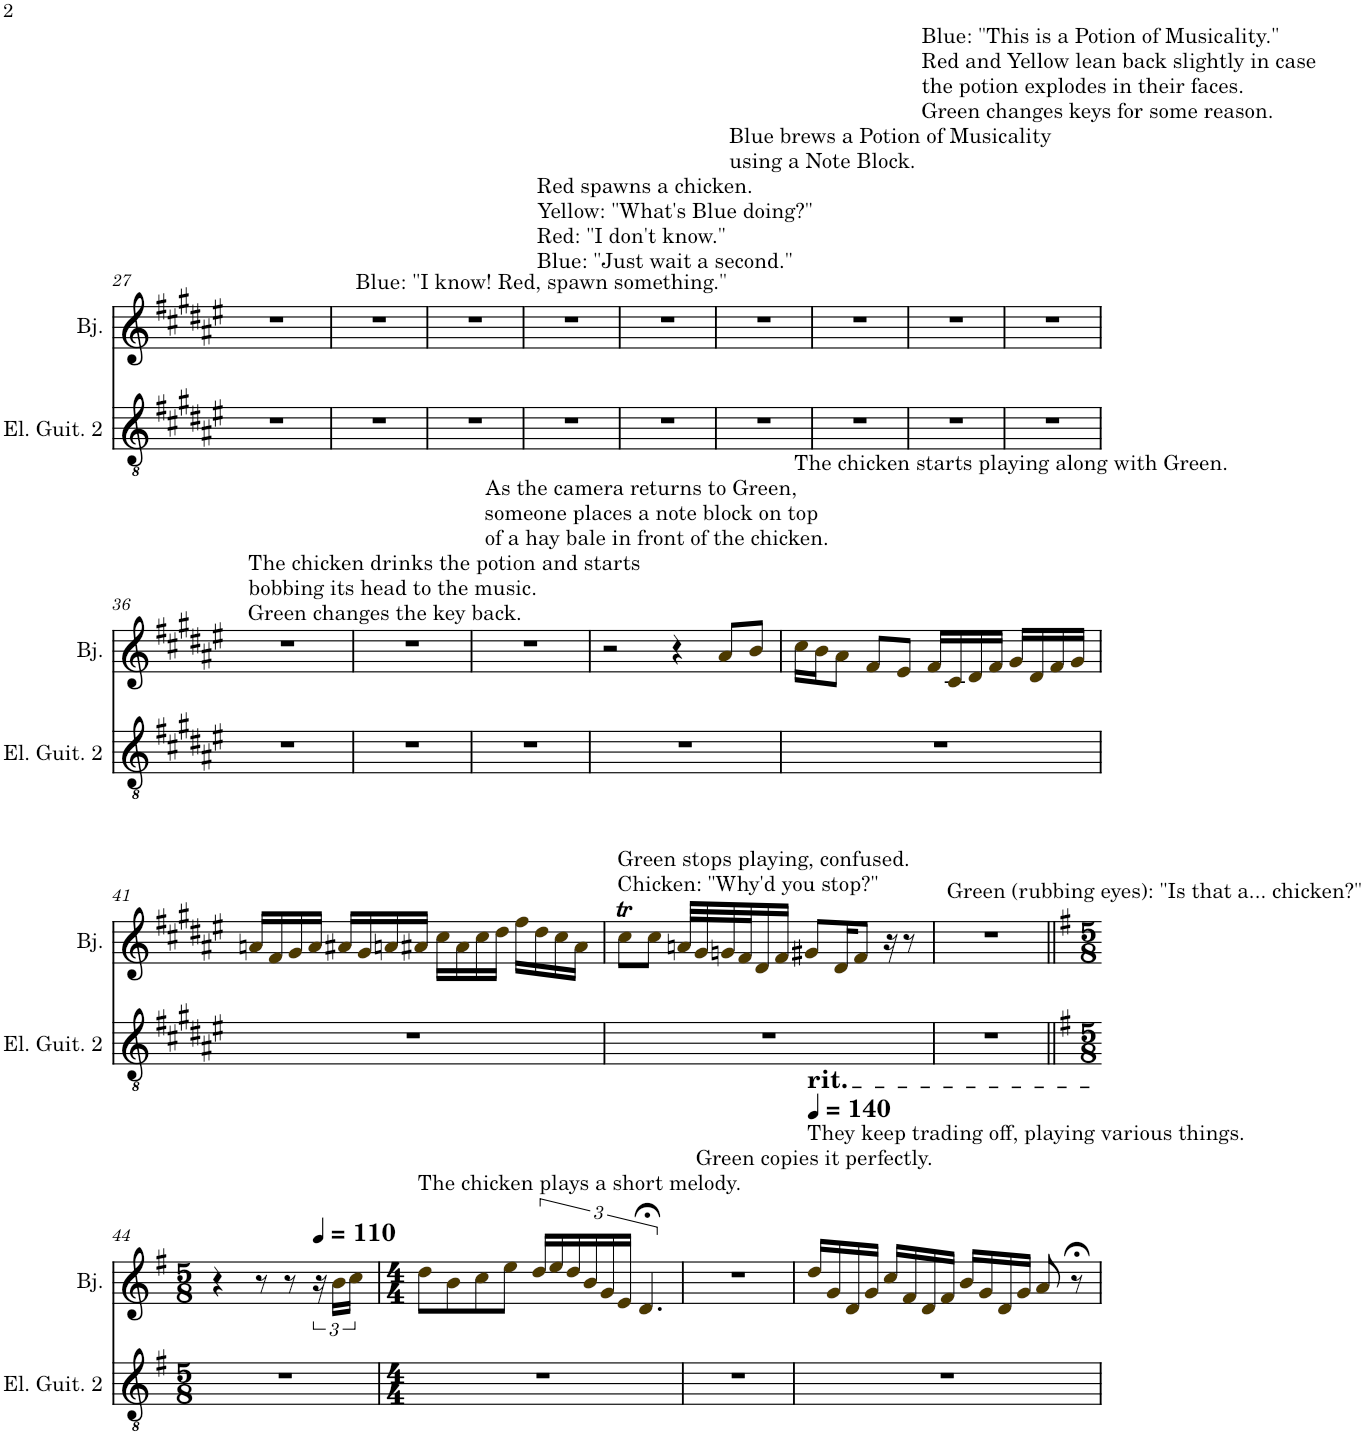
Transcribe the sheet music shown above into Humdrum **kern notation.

**kern	**kern
*part2	*part1
*staff2	*staff1
*I"Electric Guitar 2	*I"Banjo
*I'El. Guit. 2	*I'Bj.
!!LO:PB:g=z
*clefGv2	*clefG2
*k[f#c#g#d#a#e#]	*k[f#c#g#d#a#e#]
*M4/4	*M4/4
=27	=27
1r	1r
=28	=28
!	!LO:TX:a:t=Blue&colon; "I know! Red, spawn something."
1r	1r
=29	=29
1r	1r
=30	=30
!	!LO:TX:a:t=Red spawns a chicken.
!	!LO:TX:a:t=Yellow&colon; "What's Blue doing?"
!	!LO:TX:a:t=Red&colon; "I don't know."
!	!LO:TX:a:t=Blue&colon; "Just wait a second."
1r	1r
=31	=31
1r	1r
=32	=32
!	!LO:TX:a:t=Blue brews a Potion of Musicality
!	!LO:TX:a:t=using a Note Block.
1r	1r
=33	=33
1r	1r
=34	=34
!	!LO:TX:a:t=Blue&colon; "This is a Potion of Musicality."
!	!LO:TX:a:t=Red and Yellow lean back slightly in case
!	!LO:TX:a:t=the potion explodes in their faces.
!	!LO:TX:a:t=Green changes keys for some reason.
1r	1r
=35	=35
1r	1r
!!LO:LB:g=z
=36	=36
!	!LO:TX:a:t=The chicken drinks the potion and starts
!	!LO:TX:a:t=bobbing its head to the music.
!	!LO:TX:a:t=Green changes the key back.
1r	1r
=37	=37
1r	1r
=38	=38
!	!LO:TX:a:t=As the camera returns to Green,
!	!LO:TX:a:t=someone places a note block on top
!	!LO:TX:a:t=of a hay bale in front of the chicken.
1r	1r
=39	=39
1r	2r
.	4r
.	8a#i/L
.	8bi/J
=40	=40
!	!LO:TX:a:t=The chicken starts playing along with Green.
1r	16cc#i\LL
.	16bi\J
.	8a#i\J
.	8f#i/L
.	8e#i/J
.	16f#i/LL
.	16c#i/
.	16d#i/
.	16f#i/JJ
.	16g#i/LL
.	16d#i/
.	16f#i/
.	16g#i/JJ
!!LO:LB:g=z
=41	=41
1r	16ani/LL
.	16f#i/
.	16g#i/
.	16ai/JJ
.	16a#Xi/LL
.	16g#i/
.	16ani/
.	16a#Xi/JJ
.	16cc#i\LL
.	16a#i\
.	16cc#i\
.	16dd#i\JJ
.	16ff#i\LL
.	16dd#i\
.	16cc#i\
.	16a#i\JJ
=42	=42
!	!LO:TX:a:t=Green stops playing, confused.
!	!LO:TX:a:t=Chicken&colon; "Why'd you stop?"
1r	8cc#Ti\L
.	8cc#i\J
.	32ani/LLL
.	32g#i/
.	32gni/
.	32f#i/J
.	16d#i/
.	16f#i/JJ
.	8g#Xi/L
.	16d#i/K
.	8f#i/J
.	16r
.	8r
=43	=43
!	!LO:TX:a:t=Green (rubbing eyes)&colon; "Is that a... chicken?"
1r	1r
!!LO:LB:g=z
=44||	=44||
*k[f#]	*k[f#]
*M5/8	*M5/8
8%5r	4r
.	8r
.	8r
*	*MM110
.	24r
.	24bi\LL
.	24cci\JJ
=45	=45
*M4/4	*M4/4
!	!LO:TX:a:t=The chicken plays a short melody.
1r	8ddi\L
.	8bi\
.	8cci\
.	8eei\J
.	24ddi/LL
.	24eei/
.	24ddi/
.	24bi/
.	24gi/
.	24ei/JJ
.	6.d;<i/
=46	=46
!	!LO:TX:a:t=Green copies it perfectly.
1r	1r
=47	=47
*	*MM140
!	!LO:TX:a:t=They keep trading off, playing various things.
!	!LO:TX:a:t=rit.
1r	16ddi/LL
.	16gi/
.	16di/
.	16gi/JJ
.	16cci/LL
.	16f#i/
.	16di/
.	16f#i/JJ
.	16bi/LL
.	16gi/
.	16di/
.	16gi/JJ
.	8ai/
.	8r;<
=	=
*-	*-
